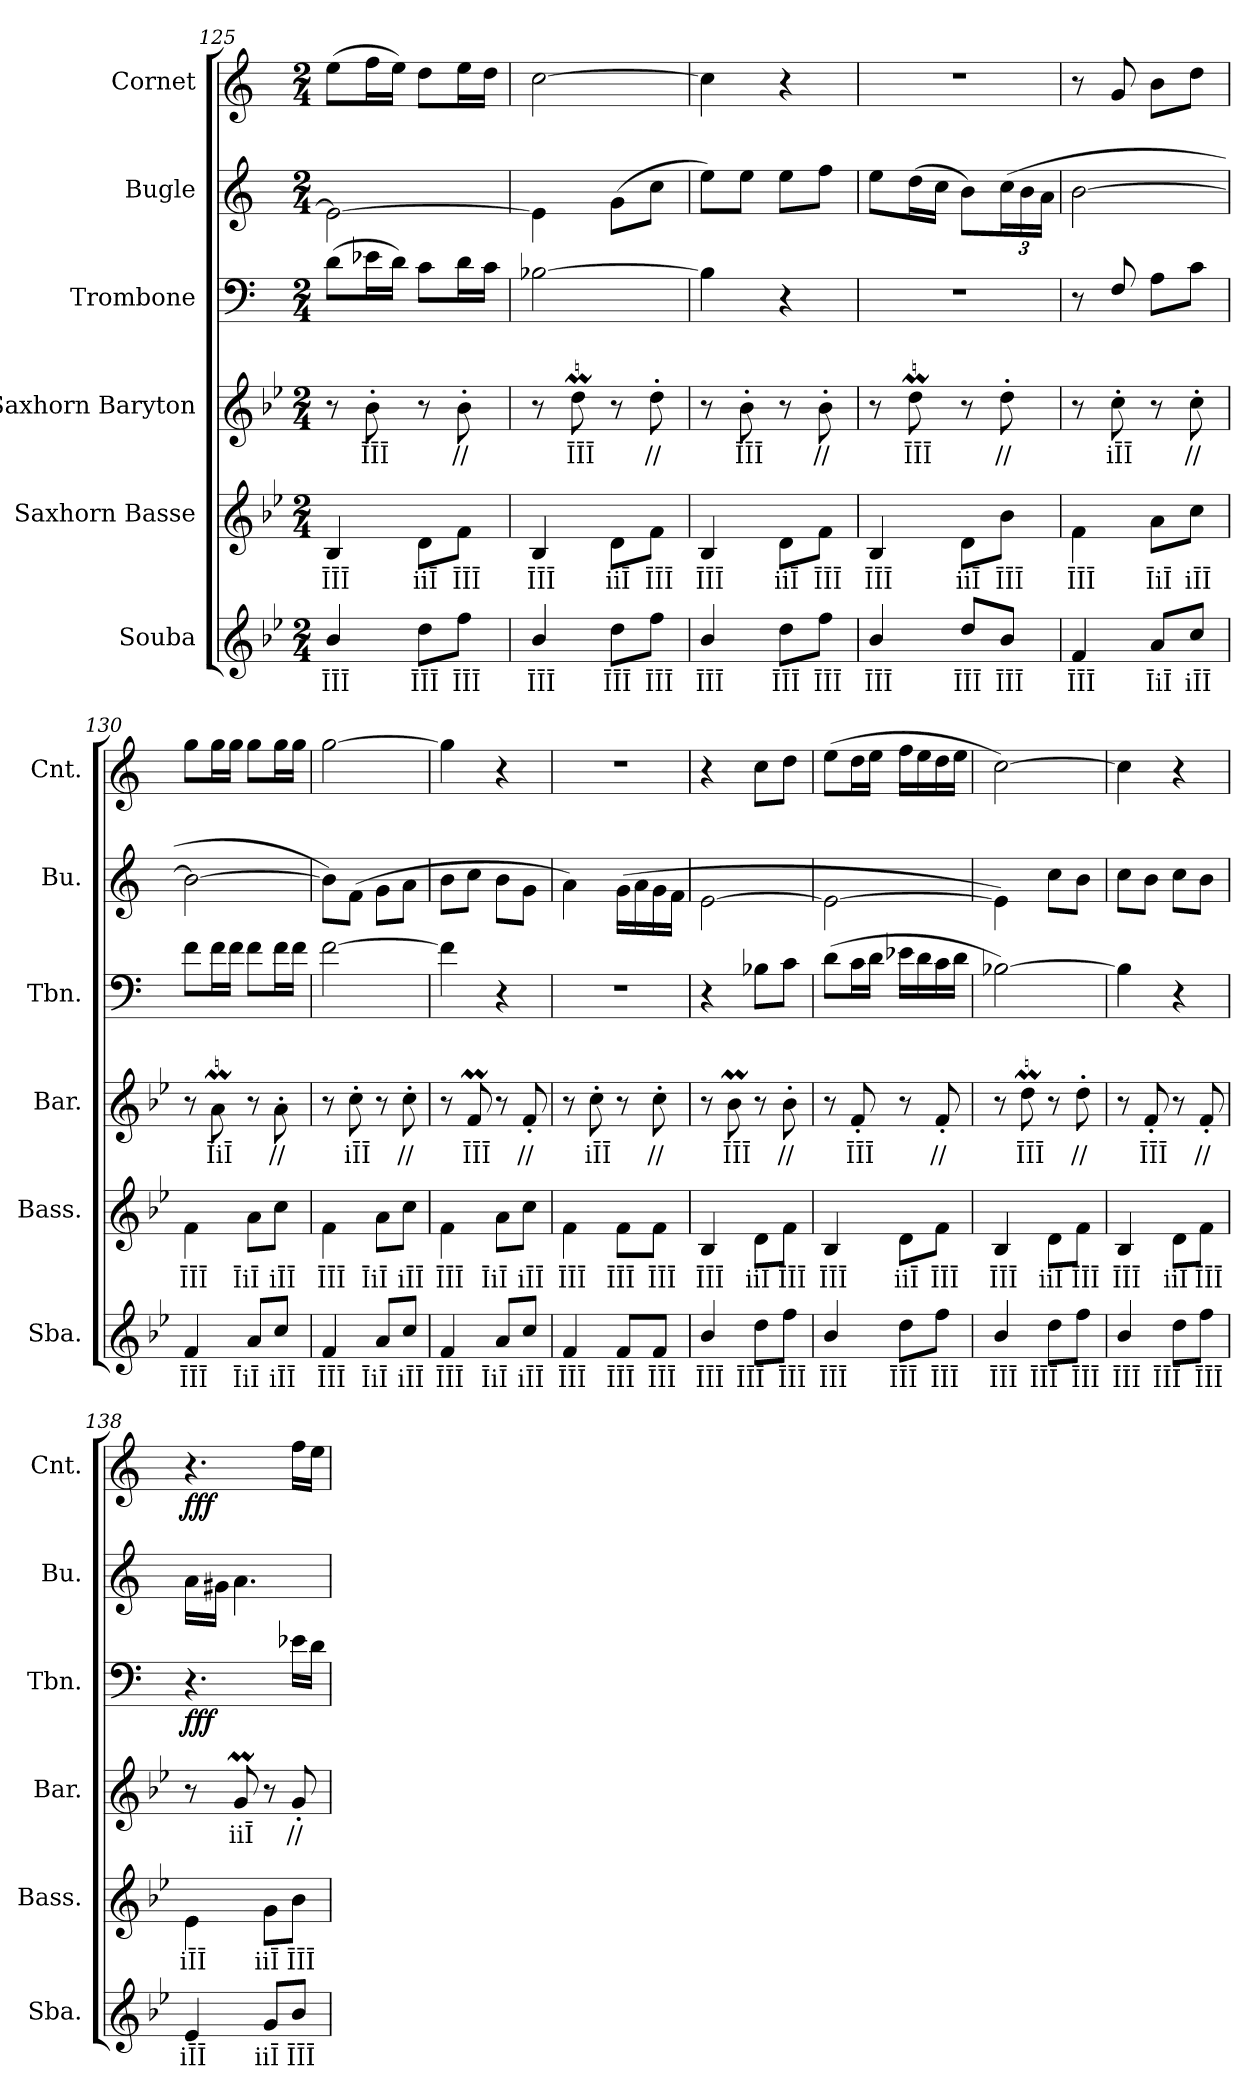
**kern	**text	**kern	**text	**kern	**text	**kern	**dynam	**kern	**kern	**dynam
*part6	*part6	*part5	*part5	*part4	*part4	*part3	*part3	*part2	*part1	*part1
*staff6	*staff6	*staff5	*staff5	*staff4	*staff4	*staff3	*staff3	*staff2	*staff1	*staff1
*I"Souba	*	*I"Saxhorn Basse	*	*I"Saxhorn Baryton	*	*I"Trombone	*	*I"Bugle	*I"Cornet	*
*I'Sba.	*	*I'Bass.	*	*I'Bar.	*	*I'Tbn.	*	*I'Bu.	*I'Cnt.	*
!!LO:PB:g=z
*clefG2	*	*clefG2	*	*clefG2	*	*clefF4	*	*clefG2	*clefG2	*
*ITrd15c26	*	*ITrd8c14	*	*ITrd8c14	*	*	*	*ITrd1c2	*ITrd1c2	*
*k[b-e-]	*	*k[b-e-]	*	*k[b-e-]	*	*k[]	*	*k[b-e-]	*k[b-e-]	*
*M2/4	*	*M2/4	*	*M2/4	*	*M2/4	*	*M2/4	*M2/4	*
=125	=125	=125	=125	=125	=125	=125	=125	=125	=125	=125
!	!LO:LY:b	!	!LO:LY:b	!	!	!	!	!	!	!
4BB-/	ĪĪĪ	4BB-/	ĪĪĪ	8r	.	(>8d\L	.	2d\_	(>8dd\L	.
!	!	!	!	!	!LO:LY:b	!	!	!	!	!
.	.	.	.	8B-'\	ĪĪĪ	16e-X\L	.	.	16ee-\L	.
.	.	.	.	.	.	16d\JJ)	.	.	16dd\JJ)	.
!	!LO:LY:b	!	!LO:LY:b	!	!	!	!	!	!	!
8D\L	ĪĪĪ	8D\L	iiĪ	8r	.	8c\L	.	.	8cc\L	.
!	!LO:LY:b	!	!LO:LY:b	!	!LO:LY:b	!	!	!	!	!
8F\J	ĪĪĪ	8F\J	ĪĪĪ	8B-'\	//	16d\L	.	.	16dd\L	.
.	.	.	.	.	.	16c\JJ	.	.	16cc\JJ	.
=126	=126	=126	=126	=126	=126	=126	=126	=126	=126	=126
!	!LO:LY:b	!	!LO:LY:b	!	!	!	!	!	!	!
4BB-/	ĪĪĪ	4BB-/	ĪĪĪ	8r	.	[2B-X\	.	4d\]	[2b-\	.
!	!	!	!	!	!LO:LY:b	!	!	!	!	!
.	.	.	.	8dM\	ĪĪĪ	.	.	.	.	.
!	!LO:LY:b	!	!LO:LY:b	!	!	!	!	!	!	!
8D\L	ĪĪĪ	8D\L	iiĪ	8r	.	.	.	(>8f\L	.	.
!	!LO:LY:b	!	!LO:LY:b	!	!LO:LY:b	!	!	!	!	!
8F\J	ĪĪĪ	8F\J	ĪĪĪ	8d'\	//	.	.	8b-\J	.	.
=127	=127	=127	=127	=127	=127	=127	=127	=127	=127	=127
!	!LO:LY:b	!	!LO:LY:b	!	!	!	!	!	!	!
4BB-/	ĪĪĪ	4BB-/	ĪĪĪ	8r	.	4B-\]	.	8dd\L)	4b-\]	.
!	!	!	!	!	!LO:LY:b	!	!	!	!	!
.	.	.	.	8B-'\	ĪĪĪ	.	.	8dd\J	.	.
!	!LO:LY:b	!	!LO:LY:b	!	!	!	!	!	!	!
8D\L	ĪĪĪ	8D\L	iiĪ	8r	.	4r	.	8dd\L	4r	.
!	!LO:LY:b	!	!LO:LY:b	!	!LO:LY:b	!	!	!	!	!
8F\J	ĪĪĪ	8F\J	ĪĪĪ	8B-'\	//	.	.	8ee-\J	.	.
=128	=128	=128	=128	=128	=128	=128	=128	=128	=128	=128
!	!LO:LY:b	!	!LO:LY:b	!	!	!	!	!	!	!
4BB-/	ĪĪĪ	4BB-/	ĪĪĪ	8r	.	2r	.	8dd\L	2r	.
!	!	!	!	!	!LO:LY:b	!	!	!	!	!
.	.	.	.	8dM\	ĪĪĪ	.	.	(>16cc\L	.	.
.	.	.	.	.	.	.	.	16b-\JJ	.	.
!	!LO:LY:b	!	!LO:LY:b	!	!	!	!	!	!	!
8D/L	ĪĪĪ	8D\L	iiĪ	8r	.	.	.	8a\L)	.	.
!	!LO:LY:b	!	!LO:LY:b	!	!LO:LY:b	!	!	!	!	!
*	*	*	*	*	*	*	*	*Xbrackettup	*	*
8BB-/J	ĪĪĪ	8B-\J	ĪĪĪ	8d'\	//	.	.	(>24b-\L	.	.
.	.	.	.	.	.	.	.	24a\	.	.
.	.	.	.	.	.	.	.	24g\JJ	.	.
=129	=129	=129	=129	=129	=129	=129	=129	=129	=129	=129
!	!LO:LY:b	!	!LO:LY:b	!	!	!	!	!	!	!
4FF/	ĪĪĪ	4F\	ĪĪĪ	8r	.	8r	.	[2a\	8r	.
!	!	!	!	!	!LO:LY:b	!	!	!	!	!
.	.	.	.	8c'\	iĪĪ	8F/	.	.	8f/	.
!	!LO:LY:b	!	!LO:LY:b	!	!	!	!	!	!	!
8AA/L	ĪiĪ	8A\L	ĪiĪ	8r	.	8A\L	.	.	8a\L	.
!	!LO:LY:b	!	!LO:LY:b	!	!LO:LY:b	!	!	!	!	!
8C/J	iĪĪ	8c\J	iĪĪ	8c'\	//	8c\J	.	.	8cc\J	.
!!LO:LB:g=z
=130	=130	=130	=130	=130	=130	=130	=130	=130	=130	=130
!	!LO:LY:b	!	!LO:LY:b	!	!	!	!	!	!	!
4FF/	ĪĪĪ	4F\	ĪĪĪ	8r	.	8f\L	.	2a\_	8ff\L	.
!	!	!	!	!	!LO:LY:b	!	!	!	!	!
.	.	.	.	8AM\	ĪiĪ	16f\L	.	.	16ff\L	.
.	.	.	.	.	.	16f\JJ	.	.	16ff\JJ	.
!	!LO:LY:b	!	!LO:LY:b	!	!	!	!	!	!	!
8AA/L	ĪiĪ	8A\L	ĪiĪ	8r	.	8f\L	.	.	8ff\L	.
!	!LO:LY:b	!	!LO:LY:b	!	!LO:LY:b	!	!	!	!	!
8C/J	iĪĪ	8c\J	iĪĪ	8A'\	//	16f\L	.	.	16ff\L	.
.	.	.	.	.	.	16f\JJ	.	.	16ff\JJ	.
=131	=131	=131	=131	=131	=131	=131	=131	=131	=131	=131
!	!LO:LY:b	!	!LO:LY:b	!	!	!	!	!	!	!
4FF/	ĪĪĪ	4F\	ĪĪĪ	8r	.	[2f\	.	8a\L])	[2ff\	.
!	!	!	!	!	!LO:LY:b	!	!	!	!	!
.	.	.	.	8c'\	iĪĪ	.	.	(>8e-\J	.	.
!	!LO:LY:b	!	!LO:LY:b	!	!	!	!	!	!	!
8AA/L	ĪiĪ	8A\L	ĪiĪ	8r	.	.	.	8f\L	.	.
!	!LO:LY:b	!	!LO:LY:b	!	!LO:LY:b	!	!	!	!	!
8C/J	iĪĪ	8c\J	iĪĪ	8c'\	//	.	.	8g\J	.	.
=132	=132	=132	=132	=132	=132	=132	=132	=132	=132	=132
!	!LO:LY:b	!	!LO:LY:b	!	!	!	!	!	!	!
4FF/	ĪĪĪ	4F\	ĪĪĪ	8r	.	4f\]	.	8a\L	4ff\]	.
!	!	!	!	!	!LO:LY:b	!	!	!	!	!
.	.	.	.	8FM/	ĪĪĪ	.	.	8b-\J	.	.
!	!LO:LY:b	!	!LO:LY:b	!	!	!	!	!	!	!
8AA/L	ĪiĪ	8A\L	ĪiĪ	8r	.	4r	.	8a\L	4r	.
!	!LO:LY:b	!	!LO:LY:b	!	!LO:LY:b	!	!	!	!	!
8C/J	iĪĪ	8c\J	iĪĪ	8F'/	//	.	.	8f\J	.	.
=133	=133	=133	=133	=133	=133	=133	=133	=133	=133	=133
!	!LO:LY:b	!	!LO:LY:b	!	!	!	!	!	!	!
4FF/	ĪĪĪ	4F\	ĪĪĪ	8r	.	2r	.	4g\)	2r	.
!	!	!	!	!	!LO:LY:b	!	!	!	!	!
.	.	.	.	8c'\	iĪĪ	.	.	.	.	.
!	!LO:LY:b	!	!LO:LY:b	!	!	!	!	!	!	!
8FF/L	ĪĪĪ	8F\L	ĪĪĪ	8r	.	.	.	(>16f\LL	.	.
.	.	.	.	.	.	.	.	16g\	.	.
!	!LO:LY:b	!	!LO:LY:b	!	!LO:LY:b	!	!	!	!	!
8FF/J	ĪĪĪ	8F\J	ĪĪĪ	8c'\	//	.	.	16f\	.	.
.	.	.	.	.	.	.	.	16e-\JJ	.	.
=134	=134	=134	=134	=134	=134	=134	=134	=134	=134	=134
!	!LO:LY:b	!	!LO:LY:b	!	!	!	!	!	!	!
4BB-/	ĪĪĪ	4BB-/	ĪĪĪ	8r	.	4r	.	[2d\	4r	.
!	!	!	!	!	!LO:LY:b	!	!	!	!	!
.	.	.	.	8B-M\	ĪĪĪ	.	.	.	.	.
!	!LO:LY:b	!	!LO:LY:b	!	!	!	!	!	!	!
8D\L	ĪĪĪ	8D\L	iiĪ	8r	.	8B-X\L	.	.	8b-\L	.
!	!LO:LY:b	!	!LO:LY:b	!	!LO:LY:b	!	!	!	!	!
8F\J	ĪĪĪ	8F\J	ĪĪĪ	8B-'\	//	8c\J	.	.	8cc\J	.
!!LO:PB:g=z
=135	=135	=135	=135	=135	=135	=135	=135	=135	=135	=135
!	!LO:LY:b	!	!LO:LY:b	!	!	!	!	!	!	!
4BB-/	ĪĪĪ	4BB-/	ĪĪĪ	8r	.	(>8d\L	.	2d\_	(>8dd\L	.
!	!	!	!	!	!LO:LY:b	!	!	!	!	!
.	.	.	.	8F'/	ĪĪĪ	16c\L	.	.	16cc\L	.
.	.	.	.	.	.	16d\JJ	.	.	16dd\JJ	.
!	!LO:LY:b	!	!LO:LY:b	!	!	!	!	!	!	!
8D\L	ĪĪĪ	8D\L	iiĪ	8r	.	16e-X\LL	.	.	16ee-\LL	.
.	.	.	.	.	.	16d\	.	.	16dd\	.
!	!LO:LY:b	!	!LO:LY:b	!	!LO:LY:b	!	!	!	!	!
8F\J	ĪĪĪ	8F\J	ĪĪĪ	8F'/	//	16c\	.	.	16cc\	.
.	.	.	.	.	.	16d\JJ	.	.	16dd\JJ	.
=136	=136	=136	=136	=136	=136	=136	=136	=136	=136	=136
!	!LO:LY:b	!	!LO:LY:b	!	!	!	!	!	!	!
4BB-/	ĪĪĪ	4BB-/	ĪĪĪ	8r	.	[2B-X\)	.	4d\])	[2b-\)	.
!	!	!	!	!	!LO:LY:b	!	!	!	!	!
.	.	.	.	8dM\	ĪĪĪ	.	.	.	.	.
!	!LO:LY:b	!	!LO:LY:b	!	!	!	!	!	!	!
8D\L	ĪĪĪ	8D\L	iiĪ	8r	.	.	.	8b-\L	.	.
!	!LO:LY:b	!	!LO:LY:b	!	!LO:LY:b	!	!	!	!	!
8F\J	ĪĪĪ	8F\J	ĪĪĪ	8d'\	//	.	.	8a\J	.	.
=137	=137	=137	=137	=137	=137	=137	=137	=137	=137	=137
!	!LO:LY:b	!	!LO:LY:b	!	!	!	!	!	!	!
4BB-/	ĪĪĪ	4BB-/	ĪĪĪ	8r	.	4B-\]	.	8b-\L	4b-\]	.
!	!	!	!	!	!LO:LY:b	!	!	!	!	!
.	.	.	.	8F'/	ĪĪĪ	.	.	8a\J	.	.
!	!LO:LY:b	!	!LO:LY:b	!	!	!	!	!	!	!
8D\L	ĪĪĪ	8D\L	iiĪ	8r	.	4r	.	8b-\L	4r	.
!	!LO:LY:b	!	!LO:LY:b	!	!LO:LY:b	!	!	!	!	!
8F\J	ĪĪĪ	8F\J	ĪĪĪ	8F'/	//	.	.	8a\J	.	.
=138	=138	=138	=138	=138	=138	=138	=138	=138	=138	=138
!	!LO:LY:b	!	!LO:LY:b	!	!	!	!LO:DY:b	!	!	!LO:DY:b
4EE-/	iĪĪ	4E-\	iĪĪ	8r	.	4.r	fff	16g\LL	4.r	fff
.	.	.	.	.	.	.	.	16f#X\JJ	.	.
!	!	!	!	!	!LO:LY:b	!	!	!	!	!
.	.	.	.	8GM/	iiĪ	.	.	4.g\	.	.
!	!LO:LY:b	!	!LO:LY:b	!	!	!	!	!	!	!
8GG/L	iiĪ	8G\L	iiĪ	8r	.	.	.	.	.	.
!	!LO:LY:b	!	!LO:LY:b	!	!LO:LY:b	!	!	!	!	!
8BB-/J	ĪĪĪ	8B-\J	ĪĪĪ	8G'/	//	16e-X\LL	.	.	16ee-\LL	.
.	.	.	.	.	.	16d\JJ	.	.	16dd\JJ	.
=	=	=	=	=	=	=	=	=	=	=
*-	*-	*-	*-	*-	*-	*-	*-	*-	*-	*-
